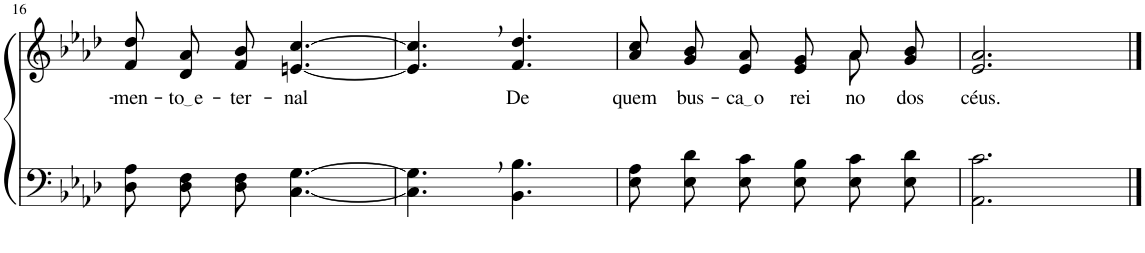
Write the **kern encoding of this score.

**kern	**kern	**text
*part2	*part1	*part1
*staff2	*staff1	*staff1
*I"Parte III e IV	*I"Parte I e II	*
!!LO:PB:g=z
*clefF4	*clefG2	*
*k[b-e-a-d-]	*k[b-e-a-d-]	*
*M6/8	*M6/8	*
=16	=16	=16
!	!	!LO:LY:b
8D-\ 8A-\L	8f/ 8dd-/L	-men-
!	!	!LO:LY:b
8D-\ 8F\	8d-/ 8a-/	to e
!	!	!LO:LY:b
8D-\ 8F\J	8f/ 8b-/J	-ter-
!	!	!LO:LY:b
[4.C\ [4.G\	[4.en/ [4.cc/	-nal
=17	=17	=17
4.C\], 4.G\],	4.e/], 4.cc/],	.
!	!	!LO:LY:b
4.BB-\ 4.B-\	4.f/ 4.dd-/	De
=18	=18	=18
*	*^	*
!	!	!	!LO:LY:b
8E-\ 8A-\L	2ryy	8a-/ 8cc/L	quem
!	!	!	!LO:LY:b
8E-\ 8d-\	.	8g/ 8b-/	bus-
!	!	!	!LO:LY:b
8E-\ 8c\J	.	8e-/ 8a-/J	ca o
!	!	!	!LO:LY:b
8E-\ 8B-\L	.	8e-/ 8g/L	rei-
!	!	!	!LO:LY:b
8E-\ 8c\	8a-\	8a-/	-no
!	!	!	!LO:LY:b
8E-\ 8d-\J	8ryy	8g/ 8b-/J	dos
=19	=19	=19	=19
!	!	!	!LO:LY:b
*	*v	*v	*
2.AA-\ 2.c\	2.e-/ 2.a-/	céus.
==	==	==
*-	*-	*-
